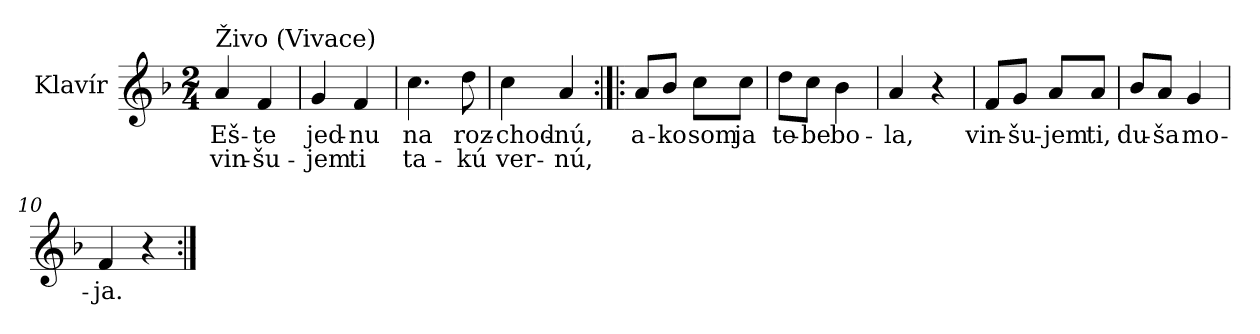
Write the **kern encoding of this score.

**kern	**text	**text
*part1	*part1	*part1
*staff1	*staff1	*staff1
*I"Klavír	*	*
*I'Kl.	*	*
*clefG2	*	*
*k[b-]	*	*
*M2/4	*	*
=1	=1	=1
!LO:TX:a:t=Živo (Vivace)	!	!
4a/	Eš-	vin-
4f/	-te	-šu-
=2	=2	=2
4g/	jed-	-jem
4f/	-nu	ti
=3	=3	=3
4.cc\	na	ta-
8dd\	roz-	-kú
=4	=4	=4
4cc\	-chod-	ver-
4a/	-nú,	-nú,
=5:|!|:	=5:|!|:	=5:|!|:
8a/L	a-	.
8b-/J	-ko	.
8cc\L	som	.
8cc\J	ja	.
!!LO:LB:g=z
=6	=6	=6
8dd\L	te-	.
8cc\J	-be	.
4b-\	bo-	.
=7	=7	=7
4a/	-la,	.
4r	.	.
=8	=8	=8
8f/L	vin-	.
8g/J	-šu-	.
8a/L	-jem	.
8a/J	ti,	.
=9	=9	=9
8b-/L	du-	.
8a/J	-ša	.
4g/	mo-	.
=10	=10	=10
4f/	-ja.	.
4r	.	.
=:|!	=:|!	=:|!
*-	*-	*-
